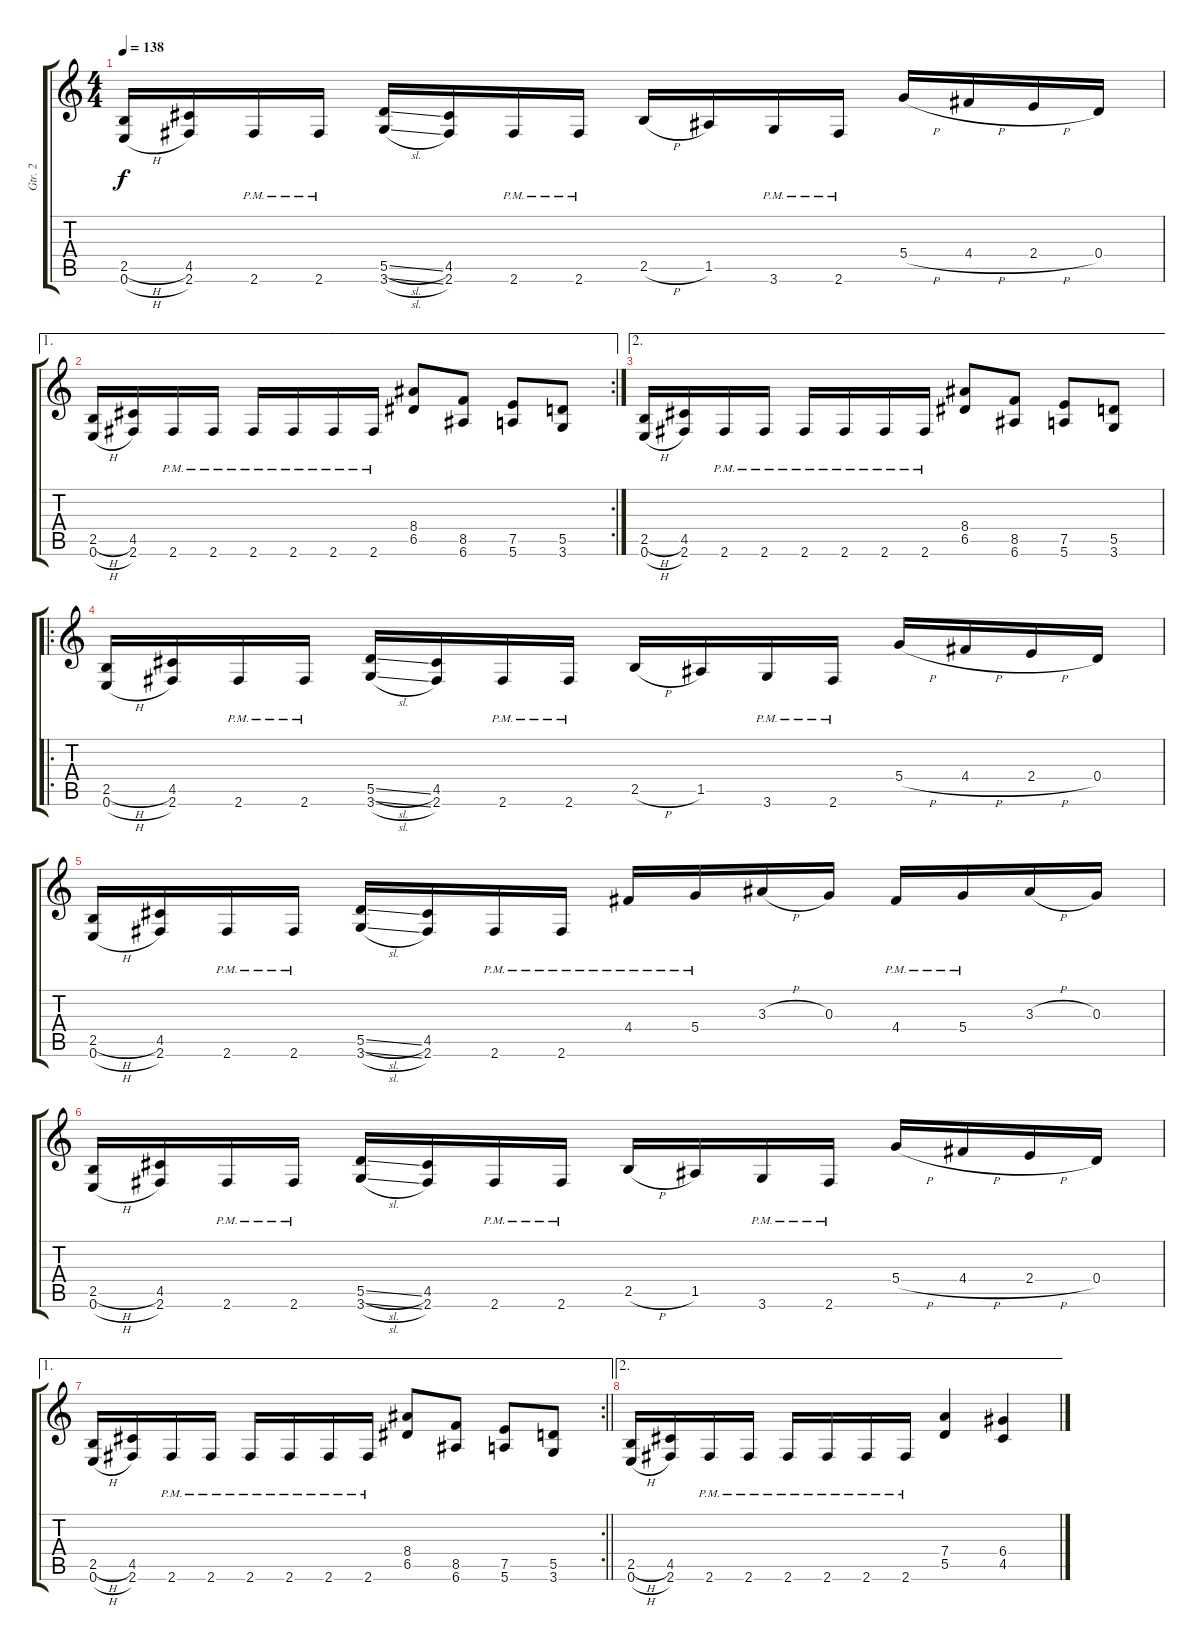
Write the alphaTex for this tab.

\track ("Gtr. 2" "Gtr. 2") {instrument distortionguitar}
\staff {score tabs}
\tuning (E4 B3 G3 D3 A2 E2) {hide}
\ts (4 4)
\tempo 138
\clef g2
\ks c
(2.5{h} 0.6{h}).16{dy f} (4.5 2.6).16 2.6{pm}.16 2.6{pm}.16 (5.5{sl} 3.6{sl}).16 (4.5 2.6).16 2.6{pm}.16 2.6{pm}.16 2.5{h}.16 1.5.16 3.6{pm}.16 2.6{pm}.16 5.4{h}.16 4.4{h}.16 2.4{h}.16 0.4.16 |
\ae 1
\rc 2
(2.5{h} 0.6{h}).16 (4.5 2.6).16 2.6{pm}.16 2.6{pm}.16 2.6{pm}.16 2.6{pm}.16 2.6{pm}.16 2.6{pm}.16 (8.4 6.5).8 (8.5 6.6).8 (7.5 5.6).8 (5.5 3.6).8 |
\ae 2
(2.5{h} 0.6{h}).16 (4.5 2.6).16 2.6{pm}.16 2.6{pm}.16 2.6{pm}.16 2.6{pm}.16 2.6{pm}.16 2.6{pm}.16 (8.4 6.5).8 (8.5 6.6).8 (7.5 5.6).8 (5.5 3.6).8 |
\ro
(2.5{h} 0.6{h}).16 (4.5 2.6).16 2.6{pm}.16 2.6{pm}.16 (5.5{sl} 3.6{sl}).16 (4.5 2.6).16 2.6{pm}.16 2.6{pm}.16 2.5{h}.16 1.5.16 3.6{pm}.16 2.6{pm}.16 5.4{h}.16 4.4{h}.16 2.4{h}.16 0.4.16 |
(2.5{h} 0.6{h}).16 (4.5 2.6).16 2.6{pm}.16 2.6{pm}.16 (5.5{sl} 3.6{sl}).16 (4.5 2.6).16 2.6{pm}.16 2.6{pm}.16 4.4{pm}.16 5.4{pm}.16 3.3{h}.16 0.3.16 4.4{pm}.16 5.4{pm}.16 3.3{h}.16 0.3.16 |
(2.5{h} 0.6{h}).16 (4.5 2.6).16 2.6{pm}.16 2.6{pm}.16 (5.5{sl} 3.6{sl}).16 (4.5 2.6).16 2.6{pm}.16 2.6{pm}.16 2.5{h}.16 1.5.16 3.6{pm}.16 2.6{pm}.16 5.4{h}.16 4.4{h}.16 2.4{h}.16 0.4.16 |
\ae 1
\rc 2
\barLineRight lightlight
(2.5{h} 0.6{h}).16 (4.5 2.6).16 2.6{pm}.16 2.6{pm}.16 2.6{pm}.16 2.6{pm}.16 2.6{pm}.16 2.6{pm}.16 (8.4 6.5).8 (8.5 6.6).8 (7.5 5.6).8 (5.5 3.6).8 |
\ae 2
(2.5{h} 0.6{h}).16 (4.5 2.6).16 2.6{pm}.16 2.6{pm}.16 2.6{pm}.16 2.6{pm}.16 2.6{pm}.16 2.6{pm}.16 (7.4 5.5).4 (6.4 4.5).4
